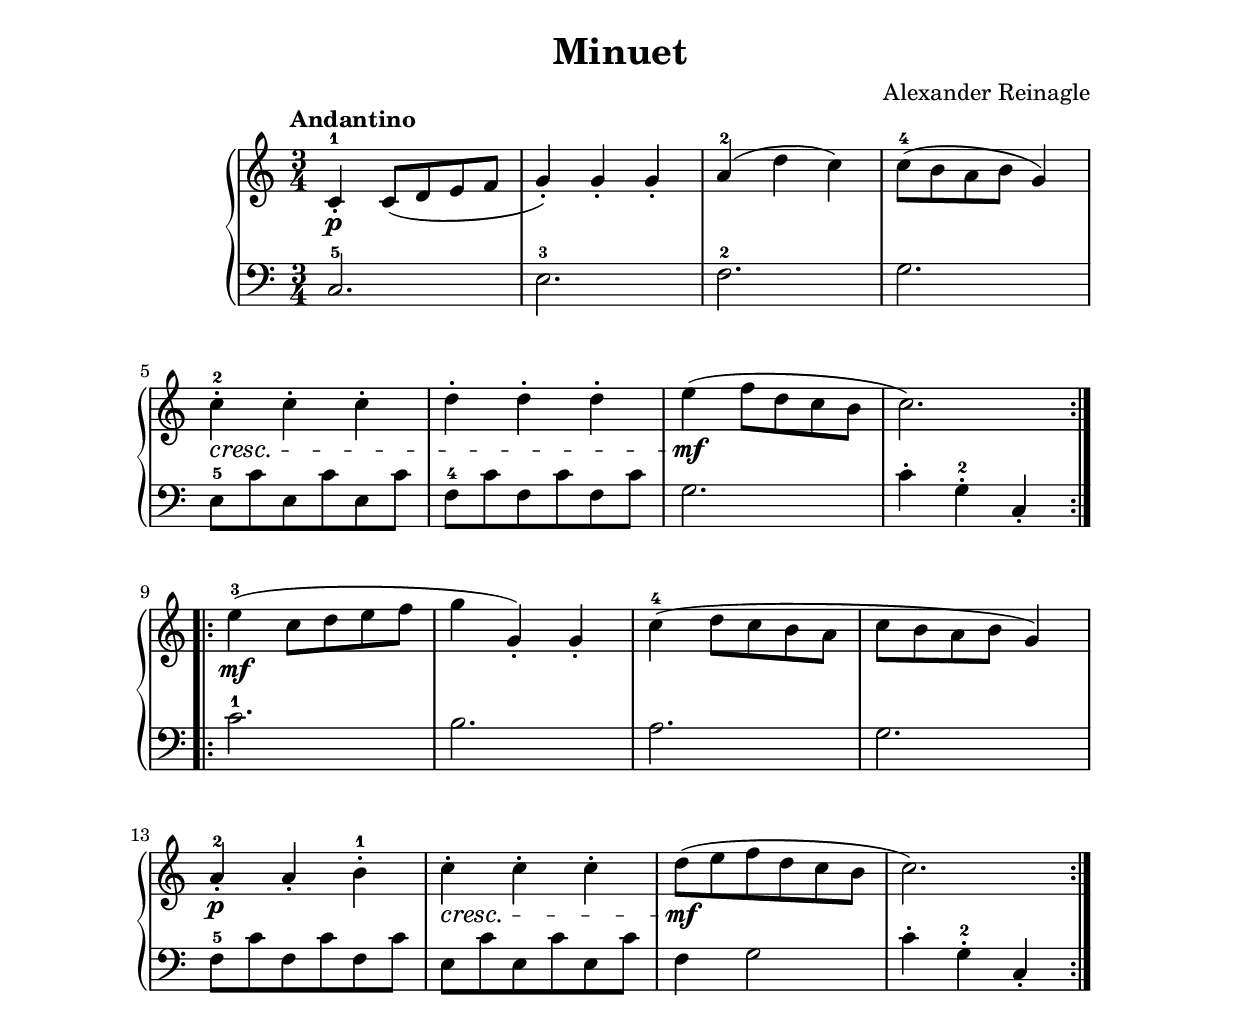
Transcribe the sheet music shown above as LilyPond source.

\version "2.24.3"

\header {
  title = "Minuet"
  composer = "Alexander Reinagle"
}

\paper {
  oddFooterMarkup = ""
  evenFooterMarkup = ""
}

\paper {
  top-margin = 1\in
  bottom-margin = 1\in
  right-margin = 1\in
  left-margin = 1\in
}

upper = \relative c'' {
  \clef treble
  \key c \major
  \time 3/4

  \tempo "Andantino"

  \repeat volta 2 {
    c,4-1-.\p c8( d e f
    g4-.) g-. g-.
    a-2( d c)
    c8-4( b a b g4)
    \break

    c-2-.\cresc c-. c-.
    d-. d-. d-.
    e\mf( f8 d c b
    c2.)
    \break
  }

  \repeat volta 2 {
    e4-3\mf( c8 d e f
    g4 g,-.) g-.
    c-4( d8 c b a
    c b a b g4)
    \break

    a-2-.\p a-. b-1-.
    c-.\cresc c-. c-.
    d8\mf( e f d c b
    c2.)
  }
}

lower = \relative c' {
  \clef bass
  \key c \major
  \time 3/4

  c,2.-5
  e-3
  f-2
  g
  \break

  e8-5 c' e, c' e, c'
  f,-4 c' f, c' f, c'
  g2.
  c4-. g-2-. c,-.
  \break

  c'2.-1
  b
  a
  g
  \break

  f8-5 c' f, c' f, c'
  e, c' e, c' e, c'
  f,4 g2
  c4-. g-2-. c,-.
}

\score {
  \new PianoStaff
  <<
    \new Staff = "upper" \upper
    \new Staff = "lower" \lower
  >>
  \layout {}
  \midi {}
}
